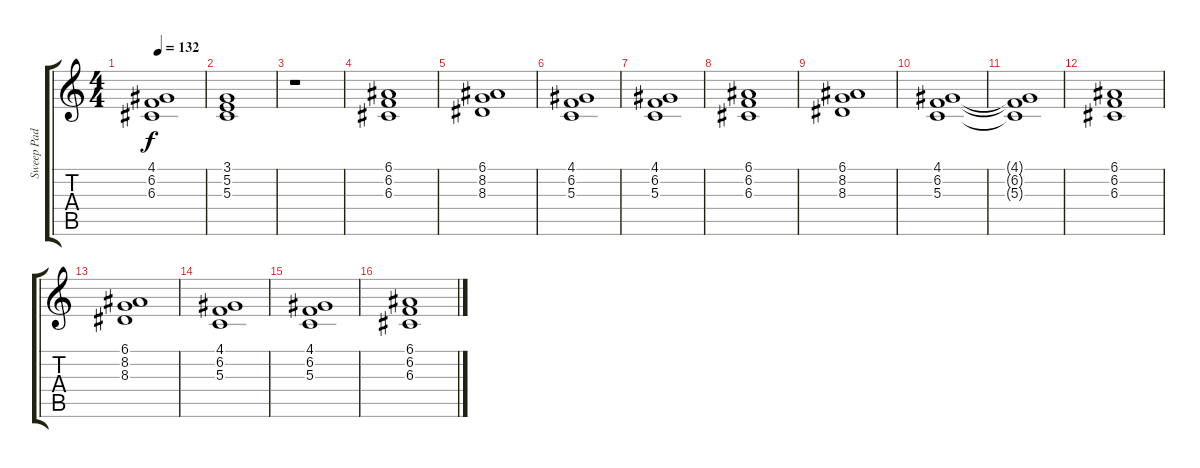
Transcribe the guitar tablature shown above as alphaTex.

\track ("Sweep Pad" "Sweep Pad") {instrument pad8sweep}
\staff {score tabs}
\tuning (E4 B3 G3 D3 A2 E2) {hide}
\ts (4 4)
\tempo 132
\clef g2
\ks c
(4.1 6.2 6.3).1{dy f} |
(3.1 5.2 5.3).1 |
r.1 |
(6.1 6.2 6.3).1 |
(6.1 8.2 8.3).1 |
(4.1 6.2 5.3).1 |
(4.1 6.2 5.3).1 |
(6.1 6.2 6.3).1 |
(6.1 8.2 8.3).1 |
(4.1 6.2 5.3).1 |
(4.1{t} 6.2{t} 5.3{t}).1 |
(6.1 6.2 6.3).1 |
(6.1 8.2 8.3).1 |
(4.1 6.2 5.3).1 |
(4.1 6.2 5.3).1 |
(6.1 6.2 6.3).1
